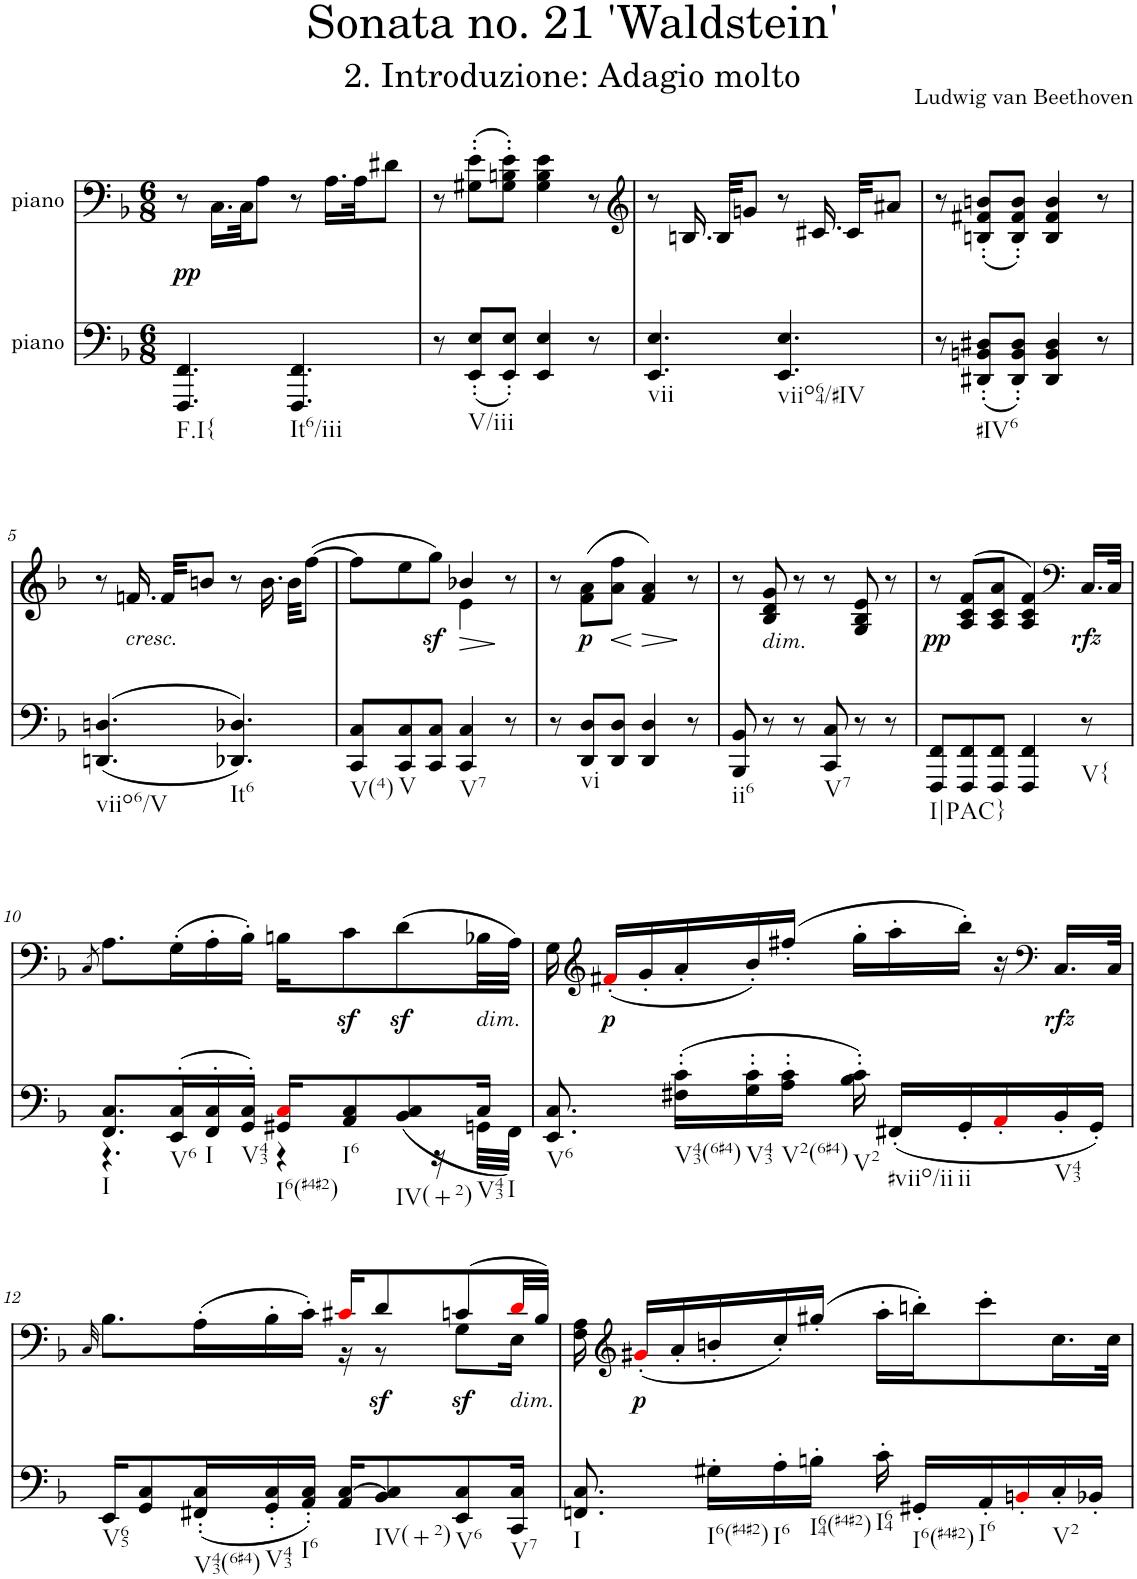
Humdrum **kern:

**kern	**dynam	**kern	**text	**dynam
*part2	*part2	*part1	*part1	*part1
*staff2	*staff2	*staff1	*staff1	*staff1
*I"piano	*	*I"piano	*	*
*I'Pno	*	*I'Pno	*	*
*clefF4	*	*clefF4	*	*
*k[b-]	*	*k[b-]	*	*
*F:	*	*F:	*	*
*M6/8	*	*M6/8	*	*
=1	=1	=1	=1	=1
!LO:TX:b:t=F.I{	!	!	!	!
!	!LO:DY:a	!	!LO:LY:b	!
4.FFF/ 4.FF/	pp	8r	pp	.
.	.	16.C\LL	.	.
.	.	32C\JK	.	.
.	.	8A\J	.	.
!LO:TX:b:t=It6/iii	!	!	!	!
4.FFF/ 4.FF/	.	8r	.	.
.	.	16.A\LL	.	.
.	.	32A\JK	.	.
.	.	8d#X\J	.	.
=2	=2	=2	=2	=2
8r	.	8r	.	.
!LO:TX:b:t=V/iii	!	!	!	!
(8EE/' 8E/'L	.	(8G#X\' 8e\'L	.	.
8EE/' 8E/'J)	.	8G#\' 8Bn\' 8e\'J)	.	.
4EE/ 4E/	.	4G#\ 4B\ 4e\	.	.
8r	.	8r	.	.
=3	=3	=3	=3	=3
*	*	*clefG2	*	*
!LO:TX:b:t=vii	!	!	!	!
4.EE/ 4.E/	.	8r	.	.
.	.	16.Bn/	.	.
.	.	32B/KKL	.	.
.	.	8gn/J	.	.
!LO:TX:b:t=viio64/#IV	!	!	!	!
4.EE/ 4.E/	.	8r	.	.
.	.	16.c#X/	.	.
.	.	32c#/KKL	.	.
.	.	8a#X/J	.	.
=4	=4	=4	=4	=4
8r	.	8r	.	.
!LO:TX:b:t=#IV6	!	!	!	!
(8DD#X/' 8BBn/' 8D#X/'L	.	(8Bn/' 8f#X/' 8bn/'L	.	.
8DD#/' 8BB/' 8D#/'J)	.	8B/' 8f#/' 8b/'J)	.	.
4DD#/ 4BB/ 4D#/	.	4B/ 4f#/ 4b/	.	.
8r	.	8r	.	.
!!LO:LB:g=z
=5	=5	=5	=5	=5
!LO:TX:b:t=viio6/V	!	!	!	!
(>(4.DDn/ 4.Dn/	.	8r	.	.
!	!	!LO:TX:b:i:t=cresc.	!	!
!	!	!	!LO:LY:b	!
.	.	16.fn/	<	.
.	.	32f/KKL	.	.
.	.	8bn/J	.	.
!LO:TX:b:t=It6	!	!	!	!
4.DD-X/ 4.D-X/))	.	8r	.	.
.	.	16.b\	.	.
.	.	32b\KKL	.	.
.	.	([>8ff\J	.	.
=6	=6	=6	=6	=6
*	*	*^	*	*
!LO:TX:b:t=V(4)	!	!	!	!	!
8CC/ 8C/L	.	8ff\L]	4.ryy	.	.
!LO:TX:b:t=V	!	!	!	!	!
8CC/ 8C/	.	8ee\	.	.	.
!	!	!	!	!	!LO:DY:b
8CC/ 8C/J	.	8gg\J)	.	.	sf
!LO:TX:b:t=V7	!	!	!	!	!
!	!	!	!	!	!LO:HP:b
4CC/ 4C/	.	4b-X/	4e^\	.	>
8r	.	8r	8ryy	.	]
*	*	*v	*v	*	*
=7	=7	=7	=7	=7
8r	.	8r	.	.
!LO:TX:b:t=vi	!	!	!	!
!	!	!	!LO:LY:b	!LO:DY:b
8DD/ 8D/L	.	(8f\ 8a\L	p	p
!	!	!	!	!LO:HP:b
8DD/ 8D/J	.	8a\ 8ff\J	.	<
!	!	!	!	!LO:HP:n=1:b
4DD/ 4D/	.	4f/ 4a/)	.	[ >
8r	.	8r	.	]
=8	=8	=8	=8	=8
!LO:TX:b:t=ii6	!	!	!	!
8BBB-/ 8BB-/	.	8r	.	.
!	!	!LO:TX:b:i:t=dim.	!	!
!	!	!	!LO:LY:b	!
8r	.	8B-/ 8d/ 8g/	>	.
8r	.	8r	.	.
!LO:TX:b:t=V7	!	!	!	!
8CC/ 8C/	.	8r	.	.
8r	.	8G/ 8B-/ 8e/	.	.
8r	.	8r	.	.
=9	=9	=9	=9	=9
!LO:TX:b:t=I|PAC}	!	!	!	!
!	!	!	!	!LO:DY:b
8FFF/ 8FF/L	.	8r	.	pp
!	!	!	!LO:LY:b	!
8FFF/ 8FF/	.	(>8A/ 8c/ 8f/L	pp	.
8FFF/ 8FF/J	.	8A/ 8c/ 8a/J	.	.
4FFF/ 4FF/	.	4A/ 4c/ 4f/)	.	.
*	*	*clefF4	*	*
!LO:TX:b:t=V{	!	!	!	!
!	!	!	!	!LO:DY:b
8r	.	16.C/LL	.	rfz
.	.	32C/JJk	.	.
!!LO:LB:g=z
=10	=10	=10	=10	=10
.	.	8qC/	.	.
*^	*	*	*	*
!LO:TX:b:t=I	!	!	!	!	!
8.FF/ 8.C/L	4.r	.	8.A\L	.	.
!LO:TX:b:t=V6	!	!	!	!	!
(16EE/' 16C/'L	.	.	(16G'\L	.	.
!LO:TX:b:t=I	!	!	!	!	!
16FF/' 16C/'	.	.	16A'\	.	.
!LO:TX:b:t=V43	!	!	!	!	!
16GG/' 16C/'JJ)	.	.	16B-'\JJ)	.	.
!LO:TX:b:t=I6(#4#2)	!	!	!	!	!
16GG#X/ 16Ci/KL	4r	.	16Bn\KL	.	.
!LO:TX:b:t=I6	!	!	!	!	!
8AA/ 8C/	.	.	8cz<\	.	.
!LO:TX:b:t=IV(+2)	!	!	!	!	!
(<8BB-/ 8C/	.	.	(8dz<\	.	.
.	16r	.	.	.	.
!	!	!	!LO:TX:b:i:t=dim.	!	!
!LO:TX:b:t=V43	!	!	!	!	!
!LO:TX:b:t=I	!	!	!	!	!
16C/Jk	32GGn\LLL	.	32B-X\LL	.	.
.	32FF\JJJ)	.	32A\JJJ)	.	.
=11	=11	=11	=11	=11	=11
!LO:TX:b:t=V6	!	!	!	!	!
!	!	!	!	!LO:LY:b	!
*v	*v	*	*	*	*
8.EE/ 8.C/	.	16G\	>	.
*	*	*clefG2	*	*
!	!	!	!	!LO:DY:b
.	.	(16f#X'i/LL	.	p
.	.	16g'/	.	.
!LO:TX:b:t=V43(6#4)	!	!	!	!
!	!	!	!LO:LY:b	!
(16F#X\' 16c\'LL	.	16a'/	p	.
!LO:TX:b:t=V43	!	!	!	!
16G\' 16c\'	.	16b-'/)	.	.
!LO:TX:b:t=V2(6#4)	!	!	!	!
16A\' 16c\'JJ	.	(16ff#X'/JJ	.	.
!LO:TX:b:t=V2	!	!	!	!
16B-\' 16c\')	.	16gg'\LL	.	.
!LO:TX:b:t=#viio/ii	!	!	!	!
(16FF#X'/LL	.	16aa'\	.	.
!LO:TX:b:t=ii	!	!	!	!
16GG'/	.	16bb-'\JJ)	.	.
16AA'i/	.	16r	.	.
*	*	*clefF4	*	*
!LO:TX:b:t=V43	!	!	!	!
!	!	!	!	!LO:DY:b
16BB-'/	.	16.C/LL	.	rfz
16GG'/JJ)	.	.	.	.
.	.	32C/JJk	.	.
!!LO:LB:g=z
=12	=12	=12	=12	=12
.	.	32qC/	.	.
*	*	*^	*	*
!LO:TX:b:t=V65	!	!	!	!	!
16EE/KL	.	8.B-\L	4.ryy	.	.
8GG/ 8C/	.	.	.	.	.
!LO:TX:b:t=V43(6#4)	!	!	!	!	!
(16FF#X/' 16C/'L	.	(16A'\L	.	.	.
!LO:TX:b:t=V43	!	!	!	!	!
16GG/' 16C/'	.	16B-'\	.	.	.
!LO:TX:b:t=I6	!	!	!	!	!
16AA/' 16C/'JJ)	.	16c'\JJ)	.	.	.
16AA/ [16C/KL	.	16c#Xi/KL	16r	.	.
!LO:TX:b:t=IV(+2)	!	!	!	!	!
!	!	!	!	!	!LO:DY:b
8BB-/ 8C/]	.	8d/	8r	.	sf
!LO:TX:b:t=V6	!	!	!	!	!
!	!	!	!	!LO:LY:b	!LO:DY:b
8EE/ 8C/	.	(8cn/	8G\L	>	sf
!	!	!LO:TX:b:i:t=dim.	!	!	!
!LO:TX:b:t=V7	!	!	!	!	!
16CC/ 16C/Jk	.	32di/LL	16E\Jk	.	.
.	.	32B-/JJJ)	.	.	.
*	*	*v	*v	*	*
=13	=13	=13	=13	=13
!LO:TX:b:t=I	!	!	!	!
8.FFn/ 8.C/	.	16F\ 16A\	.	.
*	*	*clefG2	*	*
!	!	!	!	!LO:DY:b
.	.	(<16g#X'i/LL	.	p
.	.	16a'/	.	.
!LO:TX:b:t=I6(#4#2)	!	!	!	!
16G#X'\LL	.	16bn'/	.	.
!LO:TX:b:t=I6	!	!	!	!
16A'\	.	16cc'/)	.	.
!LO:TX:b:t=I64(#4#2)	!	!	!	!
16Bn'\JJ	.	(>16gg#X'/JJ	.	.
!LO:TX:b:t=I64	!	!	!	!
16c'\	.	16aa'\LL	.	.
!LO:TX:b:t=I6(#4#2)	!	!	!	!
16GG#X'/LL	.	16bbn'\J)	.	.
!LO:TX:b:t=I6	!	!	!	!
16AA'/	.	8ccc'\	.	.
16BBn'i/	.	.	.	.
!LO:TX:b:t=V2	!	!	!	!
16C'/	.	16.cc\L	.	.
16BB-X'/JJ	.	.	.	.
.	.	32cc\JJk	.	.
=	=	=	=	=
*-	*-	*-	*-	*-
